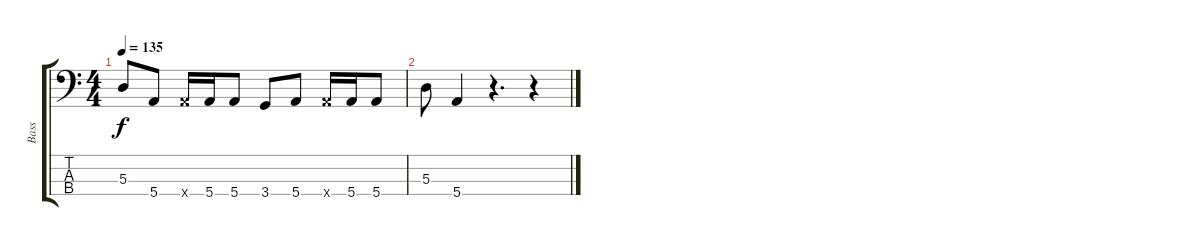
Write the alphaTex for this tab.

\track ("Bass" "Bass") {instrument electricbasspick}
\staff {score tabs}
\tuning (G2 D2 A1 E1) {hide}
\ts (4 4)
\tempo 135
\clef f4
\ks c
5.3.8{dy f} 5.4.8 5.4{x}.16 5.4.16 5.4.8 3.4.8 5.4.8 5.4{x}.16 5.4.16 5.4.8 |
5.3.8 5.4.4 r.4{d} r.4
